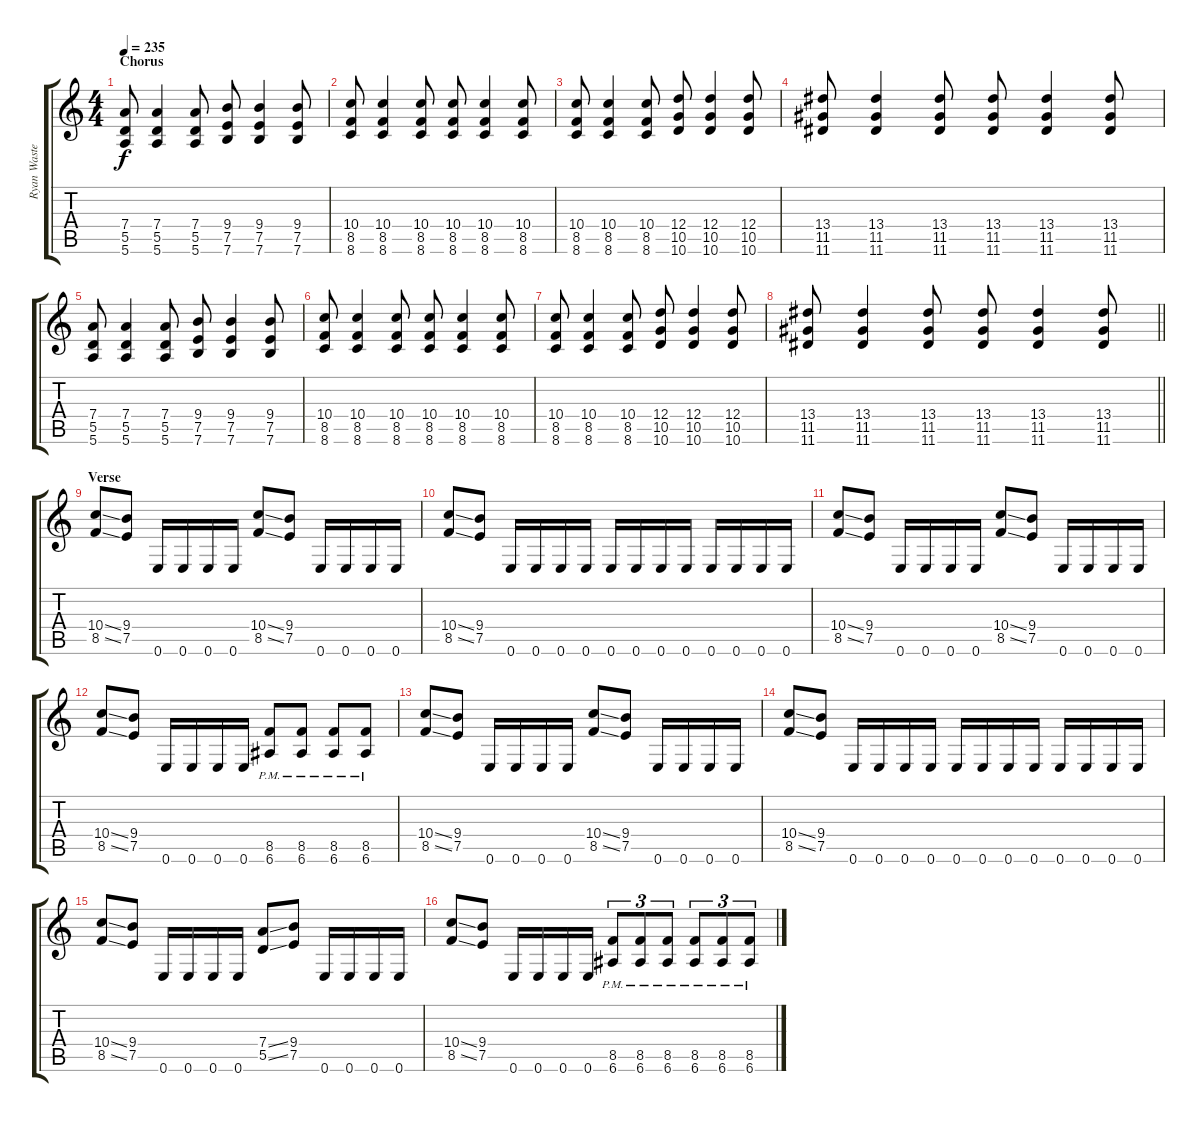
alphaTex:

\track ("Ryan Waste (Left)" "Ryan Waste") {instrument distortionguitar}
\staff {score tabs}
\tuning (E4 B3 G3 D3 A2 E2) {hide}
\ts (4 4)
\section ("" "Chorus")
\tempo 235
\clef g2
\ks c
(7.4 5.5 5.6).8{dy f} (7.4 5.5 5.6).4 (7.4 5.5 5.6).8 (9.4 7.5 7.6).8 (9.4 7.5 7.6).4 (9.4 7.5 7.6).8 |
(10.4 8.5 8.6).8 (10.4 8.5 8.6).4 (10.4 8.5 8.6).8 (10.4 8.5 8.6).8 (10.4 8.5 8.6).4 (10.4 8.5 8.6).8 |
(10.4 8.5 8.6).8 (10.4 8.5 8.6).4 (10.4 8.5 8.6).8 (12.4 10.5 10.6).8 (12.4 10.5 10.6).4 (12.4 10.5 10.6).8 |
(13.4 11.5 11.6).8 (13.4 11.5 11.6).4 (13.4 11.5 11.6).8 (13.4 11.5 11.6).8 (13.4 11.5 11.6).4 (13.4 11.5 11.6).8 |
(7.4 5.5 5.6).8 (7.4 5.5 5.6).4 (7.4 5.5 5.6).8 (9.4 7.5 7.6).8 (9.4 7.5 7.6).4 (9.4 7.5 7.6).8 |
(10.4 8.5 8.6).8 (10.4 8.5 8.6).4 (10.4 8.5 8.6).8 (10.4 8.5 8.6).8 (10.4 8.5 8.6).4 (10.4 8.5 8.6).8 |
(10.4 8.5 8.6).8 (10.4 8.5 8.6).4 (10.4 8.5 8.6).8 (12.4 10.5 10.6).8 (12.4 10.5 10.6).4 (12.4 10.5 10.6).8 |
\barLineRight lightlight
(13.4 11.5 11.6).8 (13.4 11.5 11.6).4 (13.4 11.5 11.6).8 (13.4 11.5 11.6).8 (13.4 11.5 11.6).4 (13.4 11.5 11.6).8 |
\section ("" "Verse")
(10.4{ss} 8.5{ss}).8 (9.4 7.5).8 0.6.16 0.6.16 0.6.16 0.6.16 (10.4{ss} 8.5{ss}).8 (9.4 7.5).8 0.6.16 0.6.16 0.6.16 0.6.16 |
(10.4{ss} 8.5{ss}).8 (9.4 7.5).8 0.6.16 0.6.16 0.6.16 0.6.16 0.6.16 0.6.16 0.6.16 0.6.16 0.6.16 0.6.16 0.6.16 0.6.16 |
(10.4{ss} 8.5{ss}).8 (9.4 7.5).8 0.6.16 0.6.16 0.6.16 0.6.16 (10.4{ss} 8.5{ss}).8 (9.4 7.5).8 0.6.16 0.6.16 0.6.16 0.6.16 |
(10.4{ss} 8.5{ss}).8 (9.4 7.5).8 0.6.16 0.6.16 0.6.16 0.6.16 (8.5{pm} 6.6{pm}).8 (8.5{pm} 6.6{pm}).8 (8.5{pm} 6.6{pm}).8 (8.5{pm} 6.6{pm}).8 |
(10.4{ss} 8.5{ss}).8 (9.4 7.5).8 0.6.16 0.6.16 0.6.16 0.6.16 (10.4{ss} 8.5{ss}).8 (9.4 7.5).8 0.6.16 0.6.16 0.6.16 0.6.16 |
(10.4{ss} 8.5{ss}).8 (9.4 7.5).8 0.6.16 0.6.16 0.6.16 0.6.16 0.6.16 0.6.16 0.6.16 0.6.16 0.6.16 0.6.16 0.6.16 0.6.16 |
(10.4{ss} 8.5{ss}).8 (9.4 7.5).8 0.6.16 0.6.16 0.6.16 0.6.16 (7.4{ss} 5.5{ss}).8 (9.4 7.5).8 0.6.16 0.6.16 0.6.16 0.6.16 |
(10.4{ss} 8.5{ss}).8 (9.4 7.5).8 0.6.16 0.6.16 0.6.16 0.6.16 (8.5{pm} 6.6{pm}).8{tu (3 2)} (8.5{pm} 6.6{pm}).8{tu (3 2)} (8.5{pm} 6.6{pm}).8{tu (3 2)} (8.5{pm} 6.6{pm}).8{tu (3 2)} (8.5{pm} 6.6{pm}).8{tu (3 2)} (8.5{pm} 6.6{pm}).8{tu (3 2)}
